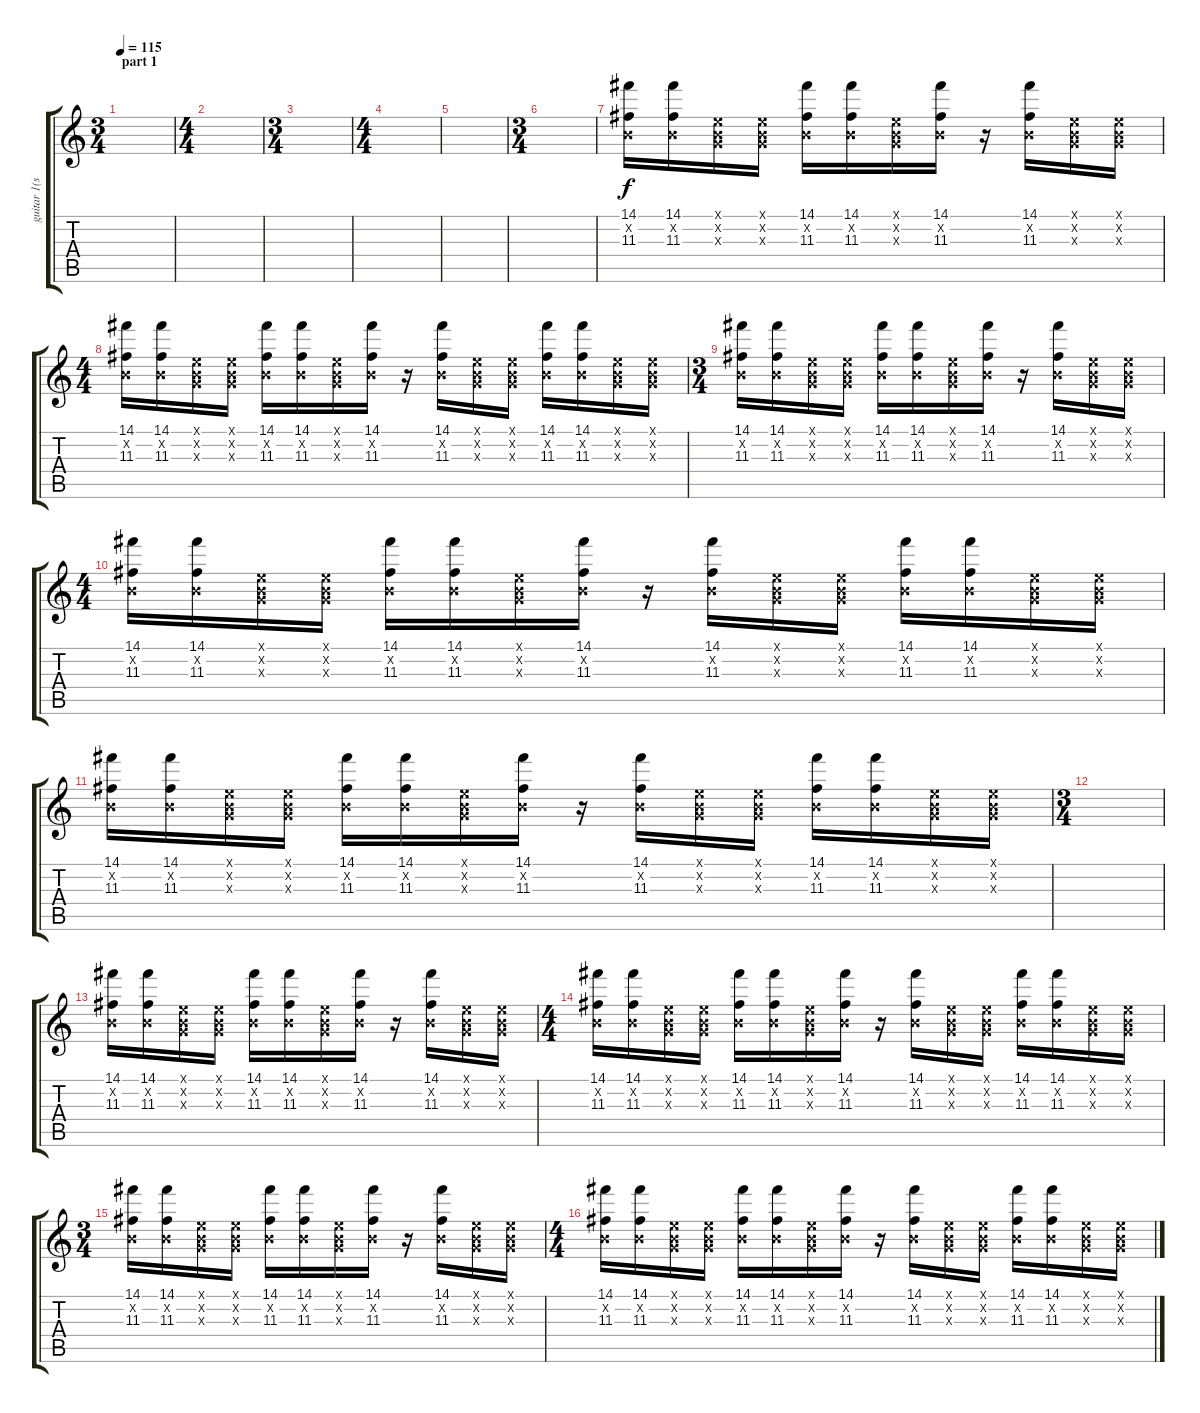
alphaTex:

\track ("guitar 1(slight dist, slight wah)" "guitar 1(s") {instrument distortionguitar}
\staff {score tabs}
\tuning (E4 B3 G3 D3 A2 E2) {hide}
\ts (3 4)
\section ("" "part 1")
\tempo 115
\clef g2
\ks c
|
\ts (4 4)
|
\ts (3 4)
|
\ts (4 4)
|
|
\ts (3 4)
|
(14.1 0.2{x} 11.3).16 (14.1 0.2{x} 11.3).16 (0.1{x} 0.2{x} 0.3{x}).16 (0.1{x} 0.2{x} 0.3{x}).16 (14.1 0.2{x} 11.3).16 (14.1 0.2{x} 11.3).16 (0.1{x} 0.2{x} 0.3{x}).16 (14.1 0.2{x} 11.3).16 r.16 (14.1 0.2{x} 11.3).16 (0.1{x} 0.2{x} 0.3{x}).16 (0.1{x} 0.2{x} 0.3{x}).16 |
\ts (4 4)
(14.1 0.2{x} 11.3).16 (14.1 0.2{x} 11.3).16 (0.1{x} 0.2{x} 0.3{x}).16 (0.1{x} 0.2{x} 0.3{x}).16 (14.1 0.2{x} 11.3).16 (14.1 0.2{x} 11.3).16 (0.1{x} 0.2{x} 0.3{x}).16 (14.1 0.2{x} 11.3).16 r.16 (14.1 0.2{x} 11.3).16 (0.1{x} 0.2{x} 0.3{x}).16 (0.1{x} 0.2{x} 0.3{x}).16 (14.1 0.2{x} 11.3).16 (14.1 0.2{x} 11.3).16 (0.1{x} 0.2{x} 0.3{x}).16 (0.1{x} 0.2{x} 0.3{x}).16 |
\ts (3 4)
(14.1 0.2{x} 11.3).16 (14.1 0.2{x} 11.3).16 (0.1{x} 0.2{x} 0.3{x}).16 (0.1{x} 0.2{x} 0.3{x}).16 (14.1 0.2{x} 11.3).16 (14.1 0.2{x} 11.3).16 (0.1{x} 0.2{x} 0.3{x}).16 (14.1 0.2{x} 11.3).16 r.16 (14.1 0.2{x} 11.3).16 (0.1{x} 0.2{x} 0.3{x}).16 (0.1{x} 0.2{x} 0.3{x}).16 |
\ts (4 4)
(14.1 0.2{x} 11.3).16 (14.1 0.2{x} 11.3).16 (0.1{x} 0.2{x} 0.3{x}).16 (0.1{x} 0.2{x} 0.3{x}).16 (14.1 0.2{x} 11.3).16 (14.1 0.2{x} 11.3).16 (0.1{x} 0.2{x} 0.3{x}).16 (14.1 0.2{x} 11.3).16 r.16 (14.1 0.2{x} 11.3).16 (0.1{x} 0.2{x} 0.3{x}).16 (0.1{x} 0.2{x} 0.3{x}).16 (14.1 0.2{x} 11.3).16 (14.1 0.2{x} 11.3).16 (0.1{x} 0.2{x} 0.3{x}).16 (0.1{x} 0.2{x} 0.3{x}).16 |
(14.1 0.2{x} 11.3).16 (14.1 0.2{x} 11.3).16 (0.1{x} 0.2{x} 0.3{x}).16 (0.1{x} 0.2{x} 0.3{x}).16 (14.1 0.2{x} 11.3).16 (14.1 0.2{x} 11.3).16 (0.1{x} 0.2{x} 0.3{x}).16 (14.1 0.2{x} 11.3).16 r.16 (14.1 0.2{x} 11.3).16 (0.1{x} 0.2{x} 0.3{x}).16 (0.1{x} 0.2{x} 0.3{x}).16 (14.1 0.2{x} 11.3).16 (14.1 0.2{x} 11.3).16 (0.1{x} 0.2{x} 0.3{x}).16 (0.1{x} 0.2{x} 0.3{x}).16 |
\ts (3 4)
|
(14.1 0.2{x} 11.3).16 (14.1 0.2{x} 11.3).16 (0.1{x} 0.2{x} 0.3{x}).16 (0.1{x} 0.2{x} 0.3{x}).16 (14.1 0.2{x} 11.3).16 (14.1 0.2{x} 11.3).16 (0.1{x} 0.2{x} 0.3{x}).16 (14.1 0.2{x} 11.3).16 r.16 (14.1 0.2{x} 11.3).16 (0.1{x} 0.2{x} 0.3{x}).16 (0.1{x} 0.2{x} 0.3{x}).16 |
\ts (4 4)
(14.1 0.2{x} 11.3).16 (14.1 0.2{x} 11.3).16 (0.1{x} 0.2{x} 0.3{x}).16 (0.1{x} 0.2{x} 0.3{x}).16 (14.1 0.2{x} 11.3).16 (14.1 0.2{x} 11.3).16 (0.1{x} 0.2{x} 0.3{x}).16 (14.1 0.2{x} 11.3).16 r.16 (14.1 0.2{x} 11.3).16 (0.1{x} 0.2{x} 0.3{x}).16 (0.1{x} 0.2{x} 0.3{x}).16 (14.1 0.2{x} 11.3).16 (14.1 0.2{x} 11.3).16 (0.1{x} 0.2{x} 0.3{x}).16 (0.1{x} 0.2{x} 0.3{x}).16 |
\ts (3 4)
(14.1 0.2{x} 11.3).16 (14.1 0.2{x} 11.3).16 (0.1{x} 0.2{x} 0.3{x}).16 (0.1{x} 0.2{x} 0.3{x}).16 (14.1 0.2{x} 11.3).16 (14.1 0.2{x} 11.3).16 (0.1{x} 0.2{x} 0.3{x}).16 (14.1 0.2{x} 11.3).16 r.16 (14.1 0.2{x} 11.3).16 (0.1{x} 0.2{x} 0.3{x}).16 (0.1{x} 0.2{x} 0.3{x}).16 |
\ts (4 4)
(14.1 0.2{x} 11.3).16 (14.1 0.2{x} 11.3).16 (0.1{x} 0.2{x} 0.3{x}).16 (0.1{x} 0.2{x} 0.3{x}).16 (14.1 0.2{x} 11.3).16 (14.1 0.2{x} 11.3).16 (0.1{x} 0.2{x} 0.3{x}).16 (14.1 0.2{x} 11.3).16 r.16 (14.1 0.2{x} 11.3).16 (0.1{x} 0.2{x} 0.3{x}).16 (0.1{x} 0.2{x} 0.3{x}).16 (14.1 0.2{x} 11.3).16 (14.1 0.2{x} 11.3).16 (0.1{x} 0.2{x} 0.3{x}).16 (0.1{x} 0.2{x} 0.3{x}).16
